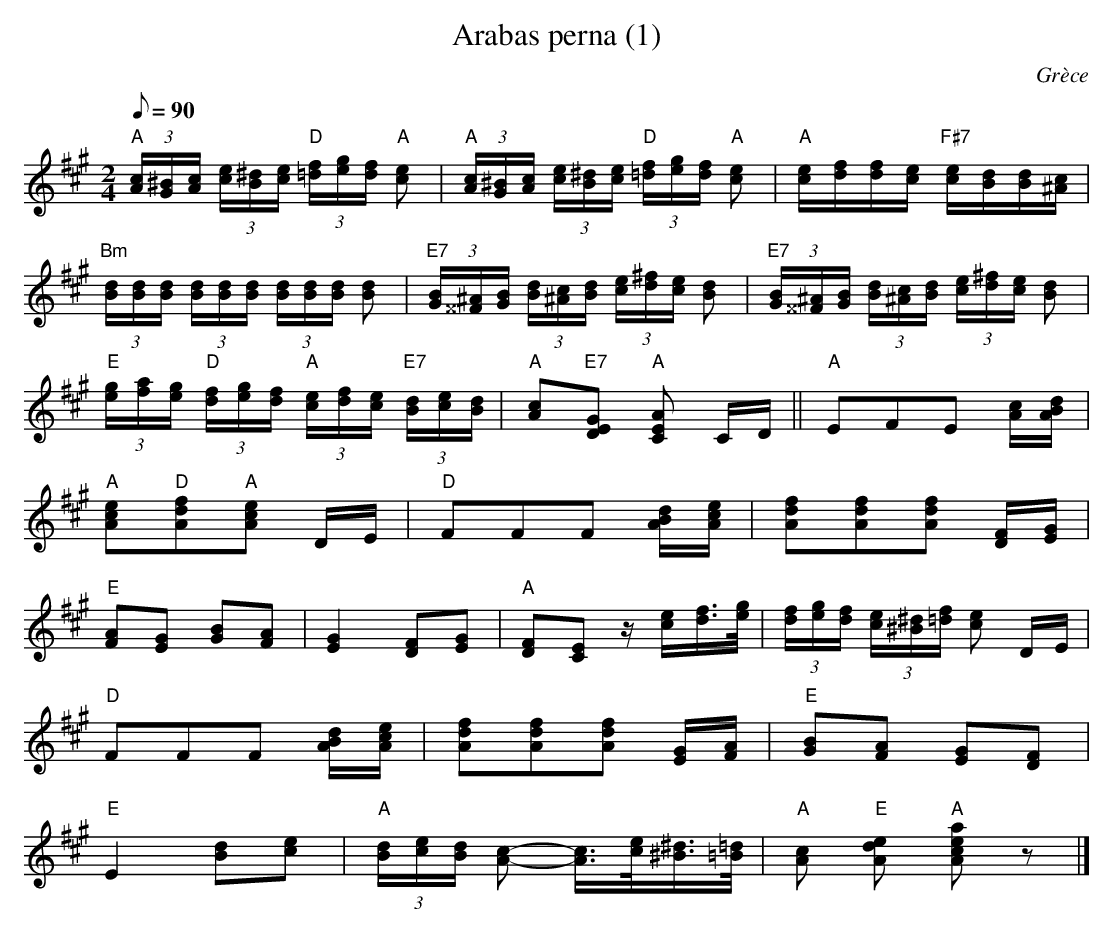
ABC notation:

X:1
T:Arabas perna (1)
O:Gr\`ece
Q:1/8=90
M:2/4
L:1/16
K:A
"A"(3[Ac][G^B][Ac] (3[ce][B^d][ce] "D"(3[=df][eg][df] "A"[ce]2 |\
	"A"(3[Ac][G^B][Ac] (3[ce][B^d][ce] "D"(3[=df][eg][df] "A"[ce]2 |\
	"A"[ce][df][df][ce] "F#7"[ce][Bd][Bd][^Ac] |
"Bm"(3[Bd][Bd][Bd] (3[Bd][Bd][Bd] (3[Bd][Bd][Bd] [Bd]2 |\
	"E7"(3[GB][^^F^A][GB] (3[Bd][^Ac][Bd] (3[ce][d^f][ce] [Bd]2 |\
	"E7"(3[GB][^^F^A][GB] (3[Bd][^Ac][Bd] (3[ce][d^f][ce] [Bd]2 |
"E"(3[eg][fa][eg] "D"(3[df][eg][df] "A"(3[ce][df][ce] "E7"(3[Bd][ce][Bd] |\
	"A"[Ac]2"E7"[DEG]2 "A"[CEA]2 CD || "A"E2F2E2 [Ac][ABd] |
"A"[Ace]2"D"[Adf]2"A"[Ace]2 DE | "D"F2F2F2 [ABd][Ace] | [Adf]2[Adf]2[Adf]2 [DF][EG] |
"E"[FA]2[EG]2 [GB]2[FA]2 | [EG]4 [DF]2[EG]2 | "A"[DF]2[CE]2 z[ce][df]>[eg] |\
	(3[df][eg][df] (3[ce][^B^d][=df] [ce]2 DE |
"D"F2F2F2 [ABd][Ace] | [Adf]2[Adf]2[Adf]2 [EG][FA] | "E"[GB]2[FA]2 [EG]2[DF]2 |
"E"E4 [Bd]2[ce]2 | "A"(3[Bd][ce][Bd] [A-c-]2 [Ac]>[ce][^B^d]>[=B=d] | "A"[Ac]2 "E"[Ade]2 "A"[Acea]2 z2 |]
